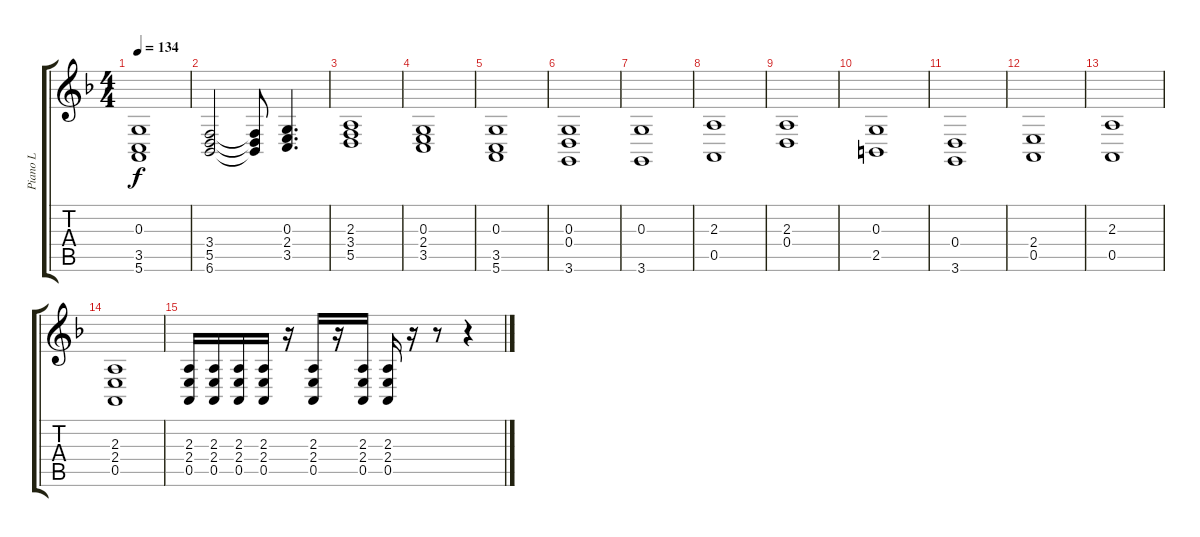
\track ("Piano L" "Piano L") {instrument brightacousticpiano}
\staff {score tabs}
\tuning (E4 B3 G3 D3 A2 E2) {hide}
\ts (4 4)
\tempo 134
\clef g2
\ks f
(0.3 3.5 5.6).1{dy f} |
(3.4 5.5 6.6).2 (3.4{t} 5.5{t} 6.6{t}).8 (0.3 2.4 3.5).4{d} |
(2.3 3.4 5.5).1 |
(0.3 2.4 3.5).1 |
(0.3 3.5 5.6).1 |
(0.3 0.4 3.6).1 |
(0.3 3.6).1 |
(2.3 0.5).1 |
(2.3 0.4).1 |
(0.3 2.5).1 |
(0.4 3.6).1 |
(2.4 0.5).1 |
(2.3 0.5).1 |
(2.3 2.4 0.5).1 |
(2.3 2.4 0.5).16 (2.3 2.4 0.5).16 (2.3 2.4 0.5).16 (2.3 2.4 0.5).16 r.16 (2.3 2.4 0.5).16 r.16 (2.3 2.4 0.5).16 (2.3 2.4 0.5).16 r.16 r.8 r.4
